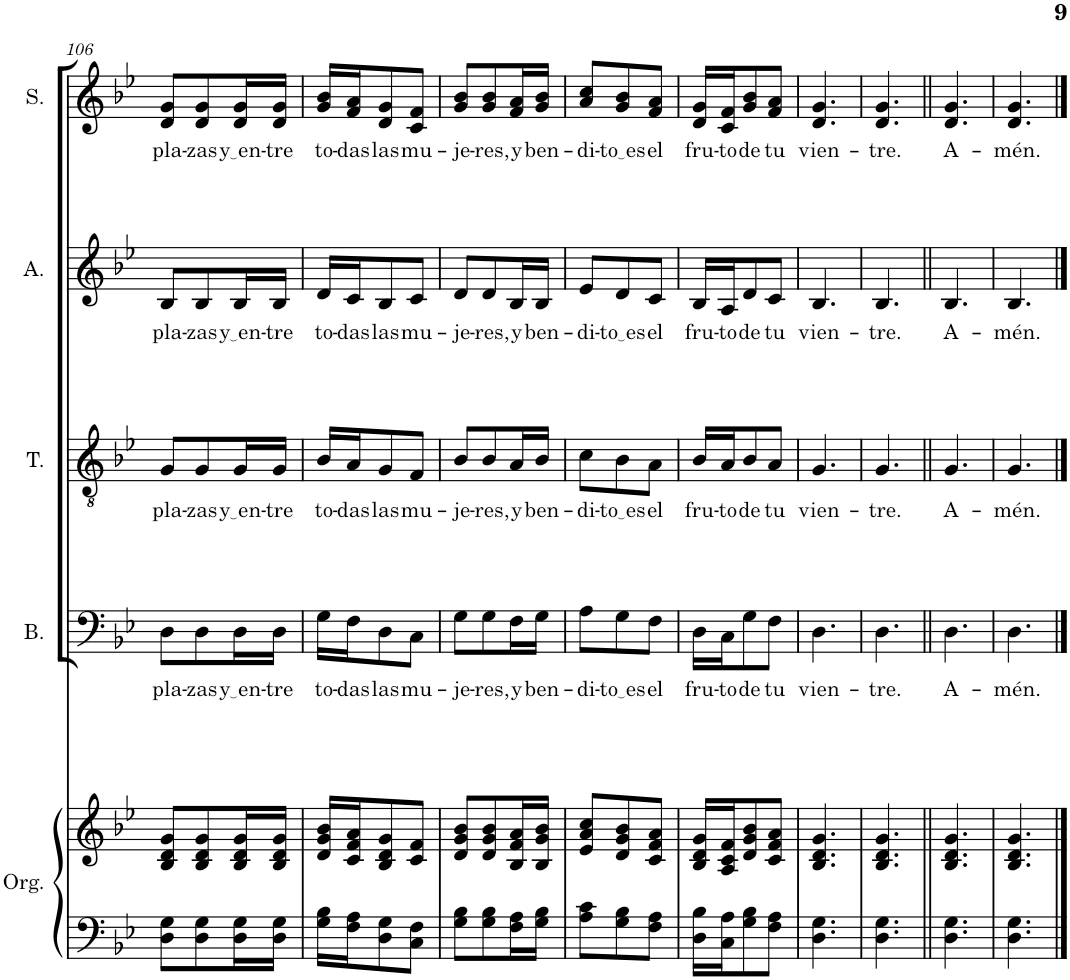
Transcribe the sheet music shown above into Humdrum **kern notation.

**kern	**kern	**kern	**text	**kern	**text	**kern	**text	**kern	**text
*part5	*part5	*part4	*part4	*part3	*part3	*part2	*part2	*part1	*part1
*staff6	*staff5	*staff4	*staff4	*staff3	*staff3	*staff2	*staff2	*staff1	*staff1
*I"Órgano	*	*I"Bajo	*	*I"Tenor	*	*I"Alto	*	*I"Soprano	*
*	*	*I'B.	*	*I'T.	*	*I'A.	*	*I'S.	*
!!LO:PB:g=z
*clefF4	*clefG2	*clefF4	*	*clefGv2	*	*clefG2	*	*clefG2	*
*	*	*	*	*Trd4c7	*	*Trd1c2	*	*	*
*k[b-e-]	*k[b-e-]	*k[b-e-]	*	*k[b-e-]	*	*k[b-e-]	*	*k[b-e-]	*
*M3/8	*M3/8	*M3/8	*	*M3/8	*	*M3/8	*	*M3/8	*
=106	=106	=106	=106	=106	=106	=106	=106	=106	=106
!	!	!	!LO:LY:b	!	!LO:LY:b	!	!LO:LY:b	!	!LO:LY:b
8D\ 8G\L	8B-/ 8d/ 8g/L	8D\L	pla-	8G/L	pla-	8B-/L	pla-	8d/ 8g/L	pla-
!	!	!	!LO:LY:b	!	!LO:LY:b	!	!LO:LY:b	!	!LO:LY:b
8D\ 8G\	8B-/ 8d/ 8g/	8D\	-zas	8G/	-zas	8B-/	-zas	8d/ 8g/	-zas
!	!	!	!LO:LY:b	!	!LO:LY:b	!	!LO:LY:b	!	!LO:LY:b
16D\ 16G\L	16B-/ 16d/ 16g/L	16D\L	y en	16G/L	y en	16B-/L	y en	16d/ 16g/L	y en
!	!	!	!LO:LY:b	!	!LO:LY:b	!	!LO:LY:b	!	!LO:LY:b
16D\ 16G\JJ	16B-/ 16d/ 16g/JJ	16D\JJ	-tre	16G/JJ	-tre	16B-/JJ	-tre	16d/ 16g/JJ	-tre
=107	=107	=107	=107	=107	=107	=107	=107	=107	=107
!	!	!	!LO:LY:b	!	!LO:LY:b	!	!LO:LY:b	!	!LO:LY:b
16G\ 16B-\LL	16d/ 16g/ 16b-/LL	16G\LL	to-	16B-/LL	to-	16d/LL	to-	16g/ 16b-/LL	to-
!	!	!	!LO:LY:b	!	!LO:LY:b	!	!LO:LY:b	!	!LO:LY:b
16F\ 16A\J	16c/ 16f/ 16a/J	16F\J	-das	16A/J	-das	16c/J	-das	16f/ 16a/J	-das
!	!	!	!LO:LY:b	!	!LO:LY:b	!	!LO:LY:b	!	!LO:LY:b
8D\ 8G\	8B-/ 8d/ 8g/	8D\	las	8G/	las	8B-/	las	8d/ 8g/	las
!	!	!	!LO:LY:b	!	!LO:LY:b	!	!LO:LY:b	!	!LO:LY:b
8C\ 8F\J	8c/ 8f/J	8C\J	mu-	8F/J	mu-	8c/J	mu-	8c/ 8f/J	mu-
=108	=108	=108	=108	=108	=108	=108	=108	=108	=108
!	!	!	!LO:LY:b	!	!LO:LY:b	!	!LO:LY:b	!	!LO:LY:b
8G\ 8B-\L	8d/ 8g/ 8b-/L	8G\L	-je-	8B-/L	-je-	8d/L	-je-	8g/ 8b-/L	-je-
!	!	!	!LO:LY:b	!	!LO:LY:b	!	!LO:LY:b	!	!LO:LY:b
8G\ 8B-\	8d/ 8g/ 8b-/	8G\	-res,	8B-/	-res,	8d/	-res,	8g/ 8b-/	-res,
!	!	!	!LO:LY:b	!	!LO:LY:b	!	!LO:LY:b	!	!LO:LY:b
16F\ 16A\L	16B-/ 16f/ 16a/L	16F\L	y	16A/L	y	16B-/L	y	16f/ 16a/L	y
!	!	!	!LO:LY:b	!	!LO:LY:b	!	!LO:LY:b	!	!LO:LY:b
16G\ 16B-\JJ	16B-/ 16g/ 16b-/JJ	16G\JJ	ben-	16B-/JJ	ben-	16B-/JJ	ben-	16g/ 16b-/JJ	ben-
=109	=109	=109	=109	=109	=109	=109	=109	=109	=109
!	!	!	!LO:LY:b	!	!LO:LY:b	!	!LO:LY:b	!	!LO:LY:b
8A\ 8c\L	8e-/ 8a/ 8cc/L	8A\L	-di-	8c\L	-di-	8e-/L	-di-	8a/ 8cc/L	-di-
!	!	!	!LO:LY:b	!	!LO:LY:b	!	!LO:LY:b	!	!LO:LY:b
8G\ 8B-\	8d/ 8g/ 8b-/	8G\	to es	8B-\	to es	8d/	to es	8g/ 8b-/	to es
!	!	!	!LO:LY:b	!	!LO:LY:b	!	!LO:LY:b	!	!LO:LY:b
8F\ 8A\J	8c/ 8f/ 8a/J	8F\J	el	8A\J	el	8c/J	el	8f/ 8a/J	el
=110	=110	=110	=110	=110	=110	=110	=110	=110	=110
!	!	!	!LO:LY:b	!	!LO:LY:b	!	!LO:LY:b	!	!LO:LY:b
16D\ 16B-\LL	16B-/ 16d/ 16g/LL	16D\LL	fru-	16B-/LL	fru-	16B-/LL	fru-	16d/ 16g/LL	fru-
!	!	!	!LO:LY:b	!	!LO:LY:b	!	!LO:LY:b	!	!LO:LY:b
16C\ 16A\J	16A/ 16c/ 16f/J	16C\J	-to	16A/J	-to	16A/J	-to	16c/ 16f/J	-to
!	!	!	!LO:LY:b	!	!LO:LY:b	!	!LO:LY:b	!	!LO:LY:b
8G\ 8B-\	8d/ 8g/ 8b-/	8G\	de	8B-/	de	8d/	de	8g/ 8b-/	de
!	!	!	!LO:LY:b	!	!LO:LY:b	!	!LO:LY:b	!	!LO:LY:b
8F\ 8A\J	8c/ 8f/ 8a/J	8F\J	tu	8A/J	tu	8c/J	tu	8f/ 8a/J	tu
=111	=111	=111	=111	=111	=111	=111	=111	=111	=111
!	!	!	!LO:LY:b	!	!LO:LY:b	!	!LO:LY:b	!	!LO:LY:b
4.D\ 4.G\	4.B-/ 4.d/ 4.g/	4.D\	vien-	4.G/	vien-	4.B-/	vien-	4.d/ 4.g/	vien-
=112	=112	=112	=112	=112	=112	=112	=112	=112	=112
!	!	!	!LO:LY:b	!	!LO:LY:b	!	!LO:LY:b	!	!LO:LY:b
4.D\ 4.G\	4.B-/ 4.d/ 4.g/	4.D\	-tre.	4.G/	-tre.	4.B-/	-tre.	4.d/ 4.g/	-tre.
=113||	=113||	=113||	=113||	=113||	=113||	=113||	=113||	=113||	=113||
!	!	!	!LO:LY:b	!	!LO:LY:b	!	!LO:LY:b	!	!LO:LY:b
4.D\ 4.G\	4.B-/ 4.d/ 4.g/	4.D\	A-	4.G/	A-	4.B-/	A-	4.d/ 4.g/	A-
=114	=114	=114	=114	=114	=114	=114	=114	=114	=114
!	!	!	!LO:LY:b	!	!LO:LY:b	!	!LO:LY:b	!	!LO:LY:b
4.D\ 4.G\	4.B-/ 4.d/ 4.g/	4.D\	-mén.	4.G/	-mén.	4.B-/	-mén.	4.d/ 4.g/	-mén.
==	==	==	==	==	==	==	==	==	==
*-	*-	*-	*-	*-	*-	*-	*-	*-	*-
